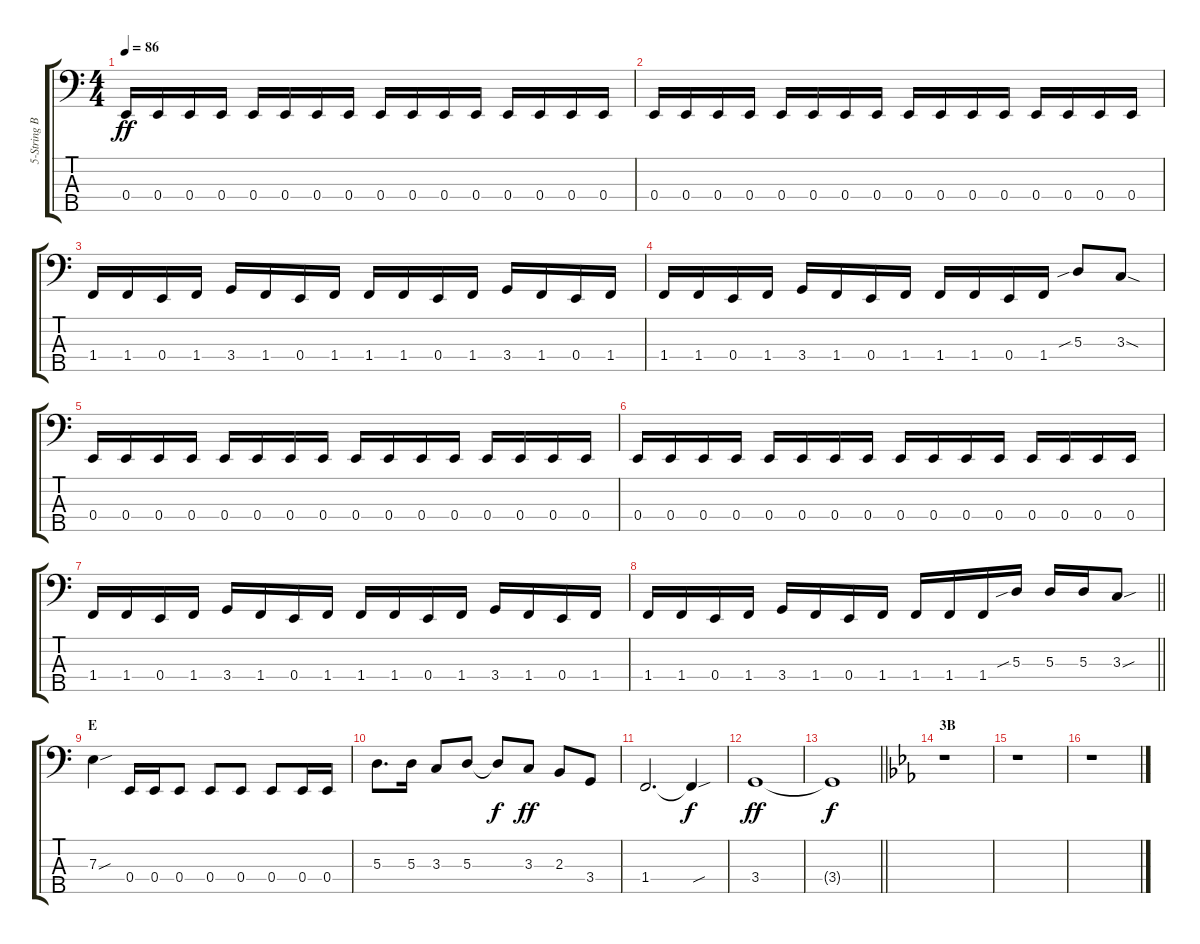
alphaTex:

\track ("5-String Bass" "5-String B") {instrument electricbasspick}
\staff {score tabs}
\tuning (G2 D2 A1 E1 B0) {hide}
\ts (4 4)
\tempo 86
\clef f4
\ks c
0.4.16{dy ff} 0.4.16 0.4.16 0.4.16 0.4.16 0.4.16 0.4.16 0.4.16 0.4.16 0.4.16 0.4.16 0.4.16 0.4.16 0.4.16 0.4.16 0.4.16 |
0.4.16 0.4.16 0.4.16 0.4.16 0.4.16 0.4.16 0.4.16 0.4.16 0.4.16 0.4.16 0.4.16 0.4.16 0.4.16 0.4.16 0.4.16 0.4.16 |
1.4.16 1.4.16 0.4.16 1.4.16 3.4.16 1.4.16 0.4.16 1.4.16 1.4.16 1.4.16 0.4.16 1.4.16 3.4.16 1.4.16 0.4.16 1.4.16 |
1.4.16 1.4.16 0.4.16 1.4.16 3.4.16 1.4.16 0.4.16 1.4.16 1.4.16 1.4.16 0.4.16 1.4.16 5.3{sib}.8 3.3{sod}.8 |
0.4.16 0.4.16 0.4.16 0.4.16 0.4.16 0.4.16 0.4.16 0.4.16 0.4.16 0.4.16 0.4.16 0.4.16 0.4.16 0.4.16 0.4.16 0.4.16 |
0.4.16 0.4.16 0.4.16 0.4.16 0.4.16 0.4.16 0.4.16 0.4.16 0.4.16 0.4.16 0.4.16 0.4.16 0.4.16 0.4.16 0.4.16 0.4.16 |
1.4.16 1.4.16 0.4.16 1.4.16 3.4.16 1.4.16 0.4.16 1.4.16 1.4.16 1.4.16 0.4.16 1.4.16 3.4.16 1.4.16 0.4.16 1.4.16 |
\barLineRight lightlight
1.4.16 1.4.16 0.4.16 1.4.16 3.4.16 1.4.16 0.4.16 1.4.16 1.4.16 1.4.16 1.4.16 5.3{sib}.16 5.3.16 5.3.16 3.3{sou}.8 |
\section ("" "E")
7.3{sou}.4 0.4.16 0.4.16 0.4.8 0.4.8 0.4.8 0.4.8 0.4.16 0.4.16 |
5.3.8{d} 5.3.16 3.3.8 5.3.8 5.3{t}.8{dy f} 3.3.8{dy ff} 2.3.8 3.4.8 |
1.4.2{d} 1.4{sou t}.4{dy f} |
3.4.1{dy ff} |
\barLineRight lightlight
3.4{t}.1{dy f} |
\section ("" "3B")
\ks eb
r.1 |
r.1 |
r.1
